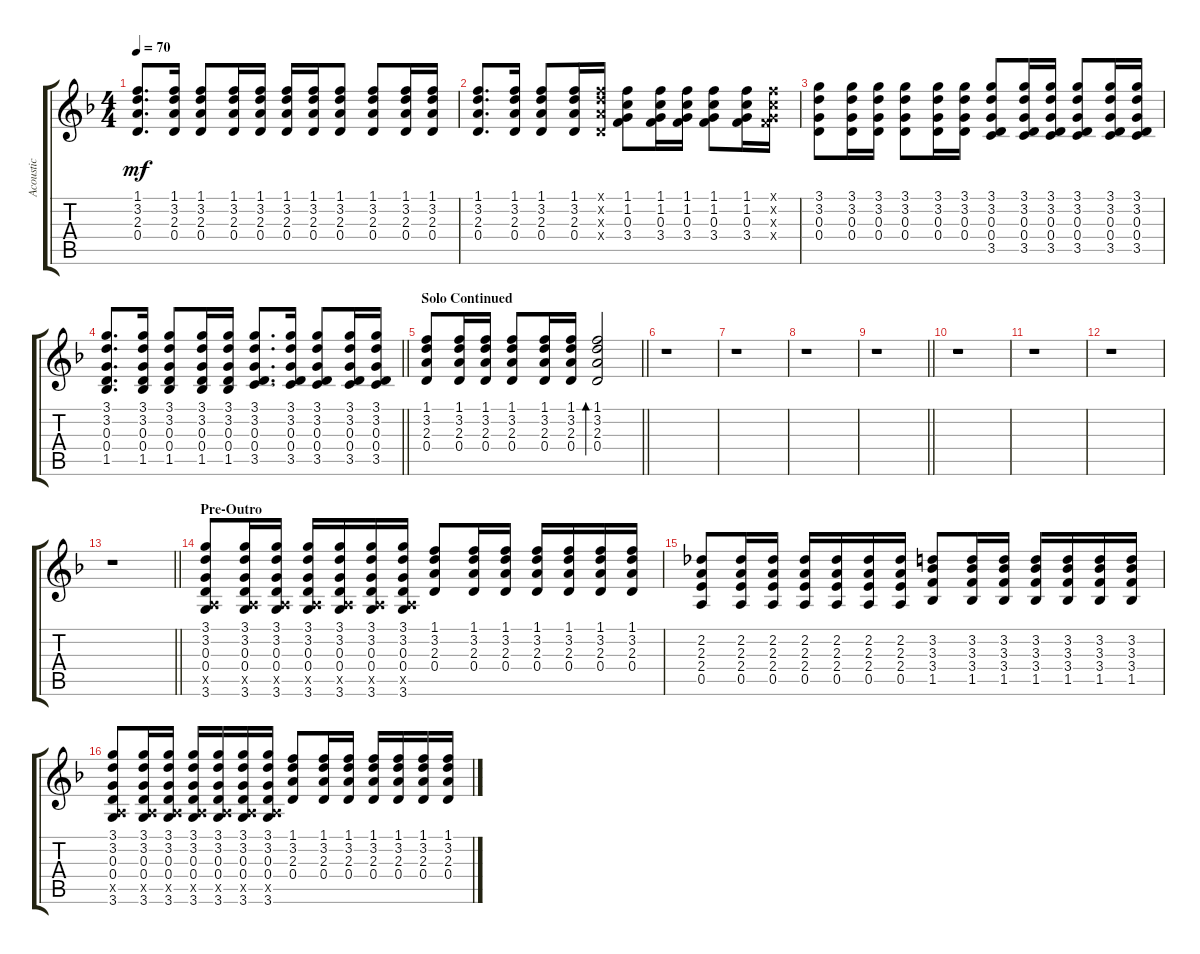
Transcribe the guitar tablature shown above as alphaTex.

\track ("Acoustic" "Acoustic") {instrument acousticguitarsteel}
\staff {score tabs}
\tuning (E4 B3 G3 D3 A2 E2) {hide}
\ts (4 4)
\tempo 70
\clef g2
\ks f
(1.1 3.2 2.3 0.4).8{d dy mf} (1.1 3.2 2.3 0.4).16 (1.1 3.2 2.3 0.4).8 (1.1 3.2 2.3 0.4).16 (1.1 3.2 2.3 0.4).16 (1.1 3.2 2.3 0.4).16 (1.1 3.2 2.3 0.4).16 (1.1 3.2 2.3 0.4).8 (1.1 3.2 2.3 0.4).8 (1.1 3.2 2.3 0.4).16 (1.1 3.2 2.3 0.4).16 |
(1.1 3.2 2.3 0.4).8{d} (1.1 3.2 2.3 0.4).16 (1.1 3.2 2.3 0.4).8 (1.1 3.2 2.3 0.4).16 (1.1{x} 3.2{x} 2.3{x} 0.4{x}).16 (1.1 1.2 0.3 3.4).8 (1.1 1.2 0.3 3.4).16 (1.1 1.2 0.3 3.4).16 (1.1 1.2 0.3 3.4).8 (1.1 1.2 0.3 3.4).16 (1.1{x} 1.2{x} 0.3{x} 3.4{x}).16 |
(3.1 3.2 0.3 0.4).8 (3.1 3.2 0.3 0.4).16 (3.1 3.2 0.3 0.4).16 (3.1 3.2 0.3 0.4).8 (3.1 3.2 0.3 0.4).16 (3.1 3.2 0.3 0.4).16 (3.1 3.2 0.3 0.4 3.5).8 (3.1 3.2 0.3 0.4 3.5).16 (3.1 3.2 0.3 0.4 3.5).16 (3.1 3.2 0.3 0.4 3.5).8 (3.1 3.2 0.3 0.4 3.5).16 (3.1 3.2 0.3 0.4 3.5).16 |
\barLineRight lightlight
(3.1 3.2 0.3 0.4 1.5).8{d} (3.1 3.2 0.3 0.4 1.5).16 (3.1 3.2 0.3 0.4 1.5).8 (3.1 3.2 0.3 0.4 1.5).16 (3.1 3.2 0.3 0.4 1.5).16 (3.1 3.2 0.3 0.4 3.5).8{d} (3.1 3.2 0.3 0.4 3.5).16 (3.1 3.2 0.3 0.4 3.5).8 (3.1 3.2 0.3 0.4 3.5).16 (3.1 3.2 0.3 0.4 3.5).16 |
\section ("" "Solo Continued")
\barLineRight lightlight
(1.1 3.2 2.3 0.4).8 (1.1 3.2 2.3 0.4).16 (1.1 3.2 2.3 0.4).16 (1.1 3.2 2.3 0.4).8 (1.1 3.2 2.3 0.4).16 (1.1 3.2 2.3 0.4).16 (1.1 3.2 2.3 0.4).2{bd 240} |
r.1 |
r.1 |
r.1 |
\barLineRight lightlight
r.1 |
r.1 |
r.1 |
r.1 |
\barLineRight lightlight
r.1 |
\section ("" "Pre-Outro")
(3.1 3.2 0.3 0.4 0.5{x} 3.6).8 (3.1 3.2 0.3 0.4 0.5{x} 3.6).16 (3.1 3.2 0.3 0.4 0.5{x} 3.6).16 (3.1 3.2 0.3 0.4 0.5{x} 3.6).16 (3.1 3.2 0.3 0.4 0.5{x} 3.6).16 (3.1 3.2 0.3 0.4 0.5{x} 3.6).16 (3.1 3.2 0.3 0.4 0.5{x} 3.6).16 (1.1 3.2 2.3 0.4).8 (1.1 3.2 2.3 0.4).16 (1.1 3.2 2.3 0.4).16 (1.1 3.2 2.3 0.4).16 (1.1 3.2 2.3 0.4).16 (1.1 3.2 2.3 0.4).16 (1.1 3.2 2.3 0.4).16 |
(2.2 2.3 2.4 0.5).8 (2.2 2.3 2.4 0.5).16 (2.2 2.3 2.4 0.5).16 (2.2 2.3 2.4 0.5).16 (2.2 2.3 2.4 0.5).16 (2.2 2.3 2.4 0.5).16 (2.2 2.3 2.4 0.5).16 (3.2 3.3 3.4 1.5).8 (3.2 3.3 3.4 1.5).16 (3.2 3.3 3.4 1.5).16 (3.2 3.3 3.4 1.5).16 (3.2 3.3 3.4 1.5).16 (3.2 3.3 3.4 1.5).16 (3.2 3.3 3.4 1.5).16 |
(3.1 3.2 0.3 0.4 0.5{x} 3.6).8 (3.1 3.2 0.3 0.4 0.5{x} 3.6).16 (3.1 3.2 0.3 0.4 0.5{x} 3.6).16 (3.1 3.2 0.3 0.4 0.5{x} 3.6).16 (3.1 3.2 0.3 0.4 0.5{x} 3.6).16 (3.1 3.2 0.3 0.4 0.5{x} 3.6).16 (3.1 3.2 0.3 0.4 0.5{x} 3.6).16 (1.1 3.2 2.3 0.4).8 (1.1 3.2 2.3 0.4).16 (1.1 3.2 2.3 0.4).16 (1.1 3.2 2.3 0.4).16 (1.1 3.2 2.3 0.4).16 (1.1 3.2 2.3 0.4).16 (1.1 3.2 2.3 0.4).16
